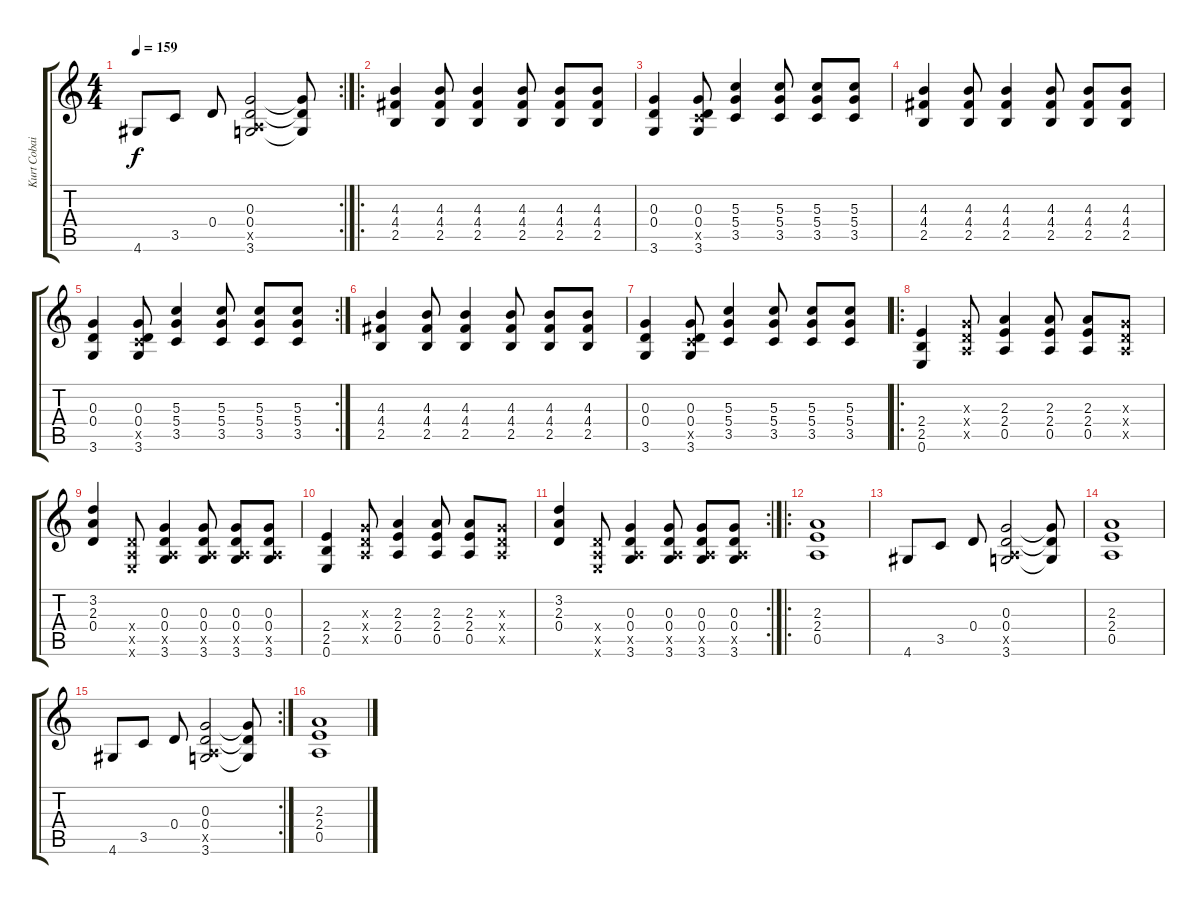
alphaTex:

\track ("Kurt Cobain (Distortion)" "Kurt Cobai") {instrument distortionguitar}
\staff {score tabs}
\tuning (E4 B3 G3 D3 A2 E2) {hide}
\rc 2
\ts (4 4)
\tempo 159
\clef g2
\ks c
4.6.8{dy f} 3.5.8 0.4.8 (0.3 0.4 0.5{x} 3.6).2 (0.3{t} 0.4{t} 3.6{t}).8 |
\ro
(4.3 4.4 2.5).4 (4.3 4.4 2.5).8 (4.3 4.4 2.5).4 (4.3 4.4 2.5).8 (4.3 4.4 2.5).8 (4.3 4.4 2.5).8 |
(0.3 0.4 3.6).4 (0.3 0.4 3.5{x} 3.6).8 (5.3 5.4 3.5).4 (5.3 5.4 3.5).8 (5.3 5.4 3.5).8 (5.3 5.4 3.5).8 |
(4.3 4.4 2.5).4 (4.3 4.4 2.5).8 (4.3 4.4 2.5).4 (4.3 4.4 2.5).8 (4.3 4.4 2.5).8 (4.3 4.4 2.5).8 |
\rc 2
(0.3 0.4 3.6).4 (0.3 0.4 3.5{x} 3.6).8 (5.3 5.4 3.5).4 (5.3 5.4 3.5).8 (5.3 5.4 3.5).8 (5.3 5.4 3.5).8 |
(4.3 4.4 2.5).4 (4.3 4.4 2.5).8 (4.3 4.4 2.5).4 (4.3 4.4 2.5).8 (4.3 4.4 2.5).8 (4.3 4.4 2.5).8 |
(0.3 0.4 3.6).4 (0.3 0.4 3.5{x} 3.6).8 (5.3 5.4 3.5).4 (5.3 5.4 3.5).8 (5.3 5.4 3.5).8 (5.3 5.4 3.5).8 |
\ro
(2.4 2.5 0.6).4 (0.3{x} 0.4{x} 0.5{x}).8 (2.3 2.4 0.5).4 (2.3 2.4 0.5).8 (2.3 2.4 0.5).8 (0.3{x} 0.4{x} 0.5{x}).8 |
(3.2 2.3 0.4).4 (0.4{x} 0.5{x} 0.6{x}).8 (0.3 0.4 0.5{x} 3.6).4 (0.3 0.4 0.5{x} 3.6).8 (0.3 0.4 0.5{x} 3.6).8 (0.3 0.4 0.5{x} 3.6).8 |
(2.4 2.5 0.6).4 (0.3{x} 0.4{x} 0.5{x}).8 (2.3 2.4 0.5).4 (2.3 2.4 0.5).8 (2.3 2.4 0.5).8 (0.3{x} 0.4{x} 0.5{x}).8 |
\rc 2
(3.2 2.3 0.4).4 (0.4{x} 0.5{x} 0.6{x}).8 (0.3 0.4 0.5{x} 3.6).4 (0.3 0.4 0.5{x} 3.6).8 (0.3 0.4 0.5{x} 3.6).8 (0.3 0.4 0.5{x} 3.6).8 |
\ro
(2.3 2.4 0.5).1 |
4.6.8 3.5.8 0.4.8 (0.3 0.4 0.5{x} 3.6).2 (0.3{t} 0.4{t} 3.6{t}).8 |
(2.3 2.4 0.5).1 |
\rc 2
4.6.8 3.5.8 0.4.8 (0.3 0.4 0.5{x} 3.6).2 (0.3{t} 0.4{t} 3.6{t}).8 |
(2.3 2.4 0.5).1
